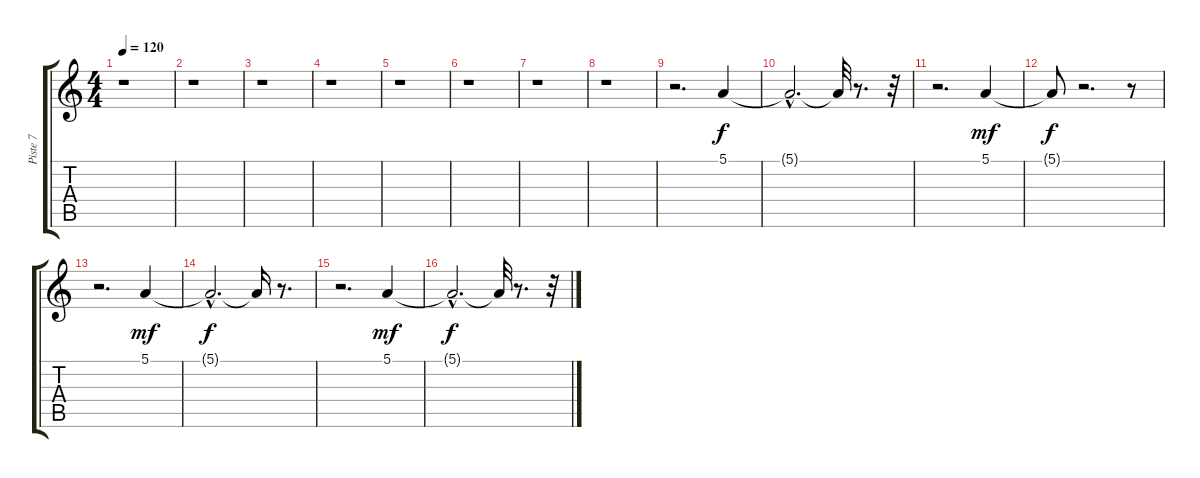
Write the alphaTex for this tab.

\track ("Piste 7" "Piste 7") {instrument electricpiano1}
\staff {score tabs}
\tuning (E4 B3 G3 D3 A2 E2) {hide}
\ts (4 4)
\tempo 120
\clef g2
\ks c
r.1{dy f instrument electricpiano1} |
r.1 |
r.1 |
r.1 |
r.1 |
r.1 |
r.1 |
r.1 |
r.2{d} 5.1.4 |
5.1{hac t}.2{d} 5.1{t}.32 r.8{d} r.32 |
r.2{d} 5.1.4{dy mf} |
5.1{t}.8{dy f} r.2{d} r.8 |
r.2{d} 5.1.4{dy mf} |
5.1{hac t}.2{d dy f} 5.1{t}.16 r.8{d} |
r.2{d} 5.1.4{dy mf} |
5.1{hac t}.2{d dy f} 5.1{t}.32 r.8{d} r.32
